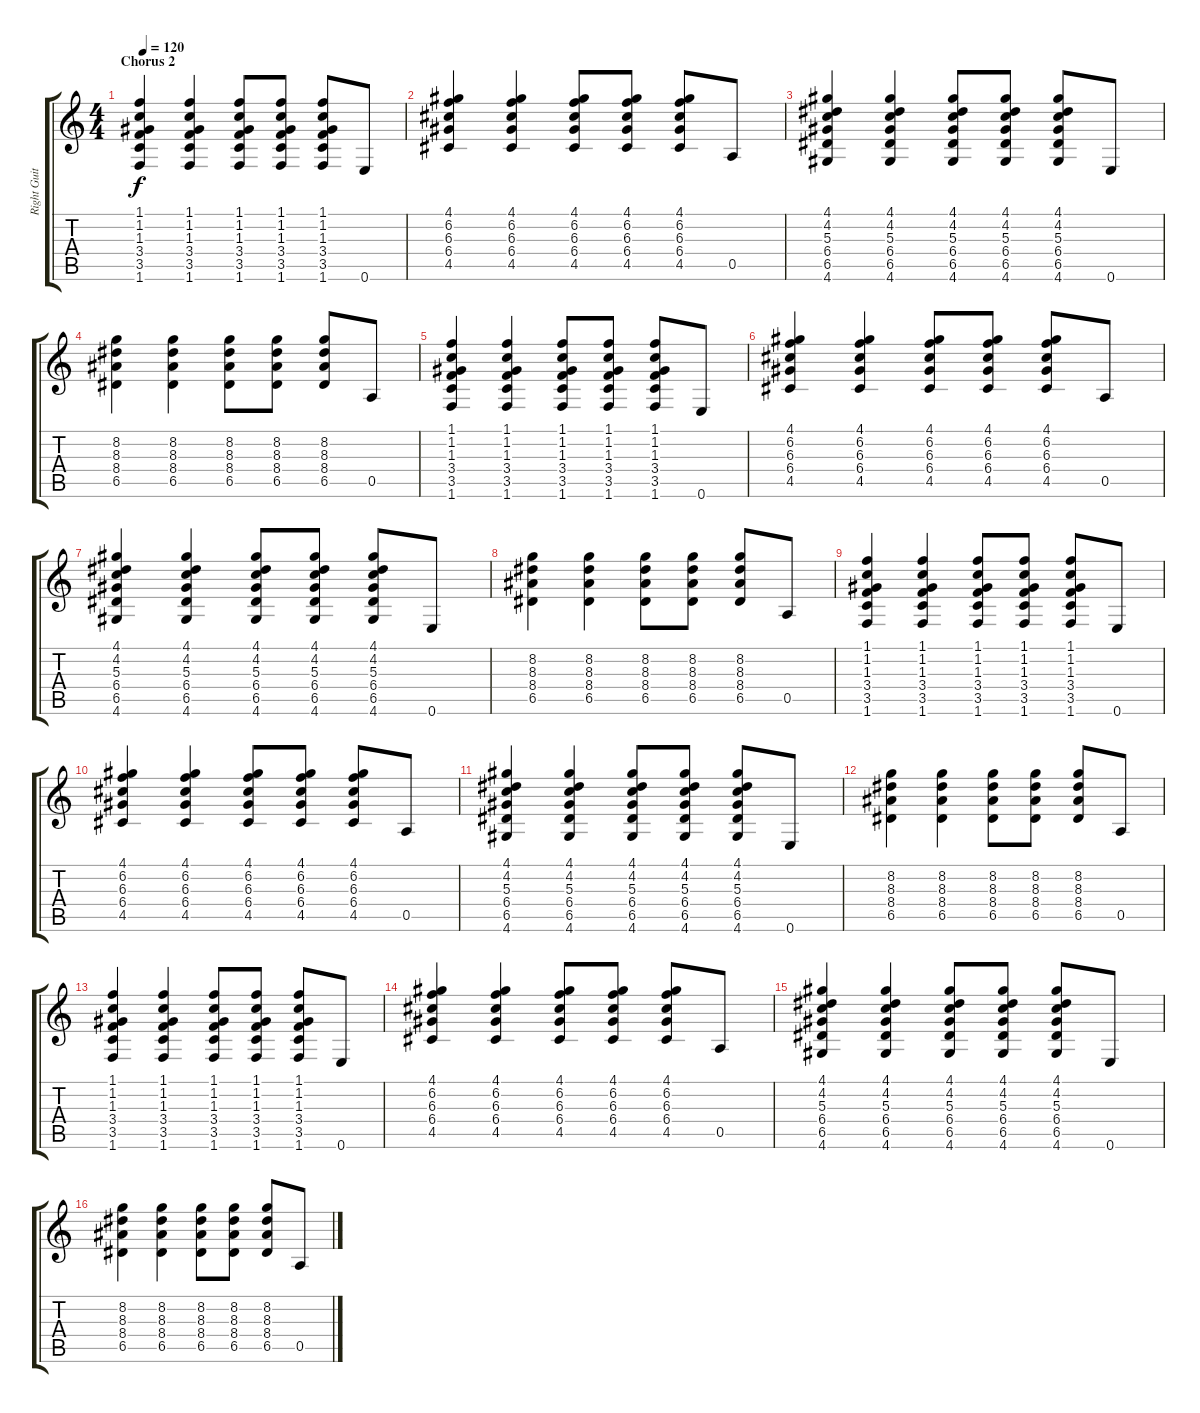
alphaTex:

\track ("Right Guitar" "Right Guit") {instrument overdrivenguitar}
\staff {score tabs}
\tuning (E4 B3 G3 D3 A2 E2) {hide}
\ts (4 4)
\section ("" "Chorus 2")
\tempo 120
\clef g2
\ks c
(1.1 1.2 1.3 3.4 3.5 1.6).4{dy f} (1.1 1.2 1.3 3.4 3.5 1.6).4 (1.1 1.2 1.3 3.4 3.5 1.6).8 (1.1 1.2 1.3 3.4 3.5 1.6).8 (1.1 1.2 1.3 3.4 3.5 1.6).8 0.6.8 |
(4.1 6.2 6.3 6.4 4.5).4 (4.1 6.2 6.3 6.4 4.5).4 (4.1 6.2 6.3 6.4 4.5).8 (4.1 6.2 6.3 6.4 4.5).8 (4.1 6.2 6.3 6.4 4.5).8 0.5.8 |
(4.1 4.2 5.3 6.4 6.5 4.6).4 (4.1 4.2 5.3 6.4 6.5 4.6).4 (4.1 4.2 5.3 6.4 6.5 4.6).8 (4.1 4.2 5.3 6.4 6.5 4.6).8 (4.1 4.2 5.3 6.4 6.5 4.6).8 0.6.8 |
(8.2 8.3 8.4 6.5).4 (8.2 8.3 8.4 6.5).4 (8.2 8.3 8.4 6.5).8 (8.2 8.3 8.4 6.5).8 (8.2 8.3 8.4 6.5).8 0.5.8 |
(1.1 1.2 1.3 3.4 3.5 1.6).4 (1.1 1.2 1.3 3.4 3.5 1.6).4 (1.1 1.2 1.3 3.4 3.5 1.6).8 (1.1 1.2 1.3 3.4 3.5 1.6).8 (1.1 1.2 1.3 3.4 3.5 1.6).8 0.6.8 |
(4.1 6.2 6.3 6.4 4.5).4 (4.1 6.2 6.3 6.4 4.5).4 (4.1 6.2 6.3 6.4 4.5).8 (4.1 6.2 6.3 6.4 4.5).8 (4.1 6.2 6.3 6.4 4.5).8 0.5.8 |
(4.1 4.2 5.3 6.4 6.5 4.6).4 (4.1 4.2 5.3 6.4 6.5 4.6).4 (4.1 4.2 5.3 6.4 6.5 4.6).8 (4.1 4.2 5.3 6.4 6.5 4.6).8 (4.1 4.2 5.3 6.4 6.5 4.6).8 0.6.8 |
(8.2 8.3 8.4 6.5).4 (8.2 8.3 8.4 6.5).4 (8.2 8.3 8.4 6.5).8 (8.2 8.3 8.4 6.5).8 (8.2 8.3 8.4 6.5).8 0.5.8 |
(1.1 1.2 1.3 3.4 3.5 1.6).4 (1.1 1.2 1.3 3.4 3.5 1.6).4 (1.1 1.2 1.3 3.4 3.5 1.6).8 (1.1 1.2 1.3 3.4 3.5 1.6).8 (1.1 1.2 1.3 3.4 3.5 1.6).8 0.6.8 |
(4.1 6.2 6.3 6.4 4.5).4 (4.1 6.2 6.3 6.4 4.5).4 (4.1 6.2 6.3 6.4 4.5).8 (4.1 6.2 6.3 6.4 4.5).8 (4.1 6.2 6.3 6.4 4.5).8 0.5.8 |
(4.1 4.2 5.3 6.4 6.5 4.6).4 (4.1 4.2 5.3 6.4 6.5 4.6).4 (4.1 4.2 5.3 6.4 6.5 4.6).8 (4.1 4.2 5.3 6.4 6.5 4.6).8 (4.1 4.2 5.3 6.4 6.5 4.6).8 0.6.8 |
(8.2 8.3 8.4 6.5).4 (8.2 8.3 8.4 6.5).4 (8.2 8.3 8.4 6.5).8 (8.2 8.3 8.4 6.5).8 (8.2 8.3 8.4 6.5).8 0.5.8 |
(1.1 1.2 1.3 3.4 3.5 1.6).4 (1.1 1.2 1.3 3.4 3.5 1.6).4 (1.1 1.2 1.3 3.4 3.5 1.6).8 (1.1 1.2 1.3 3.4 3.5 1.6).8 (1.1 1.2 1.3 3.4 3.5 1.6).8 0.6.8 |
(4.1 6.2 6.3 6.4 4.5).4 (4.1 6.2 6.3 6.4 4.5).4 (4.1 6.2 6.3 6.4 4.5).8 (4.1 6.2 6.3 6.4 4.5).8 (4.1 6.2 6.3 6.4 4.5).8 0.5.8 |
(4.1 4.2 5.3 6.4 6.5 4.6).4 (4.1 4.2 5.3 6.4 6.5 4.6).4 (4.1 4.2 5.3 6.4 6.5 4.6).8 (4.1 4.2 5.3 6.4 6.5 4.6).8 (4.1 4.2 5.3 6.4 6.5 4.6).8 0.6.8 |
(8.2 8.3 8.4 6.5).4 (8.2 8.3 8.4 6.5).4 (8.2 8.3 8.4 6.5).8 (8.2 8.3 8.4 6.5).8 (8.2 8.3 8.4 6.5).8 0.5.8
